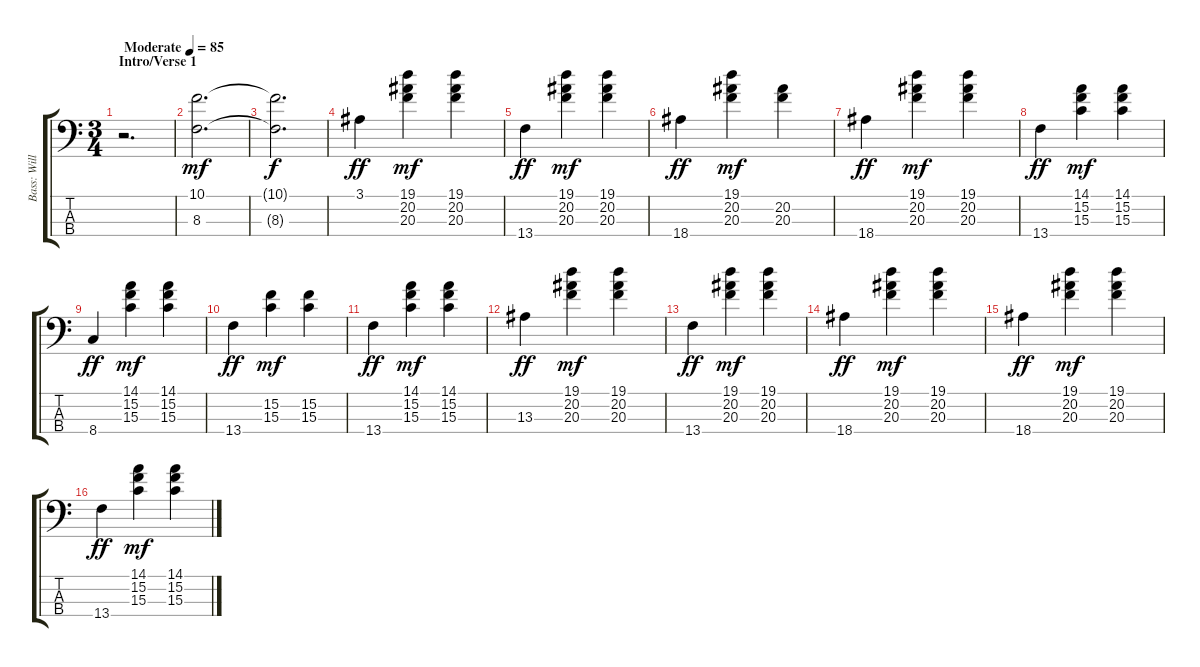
\track ("Bass: Willie Weeks" "Bass: Will") {instrument electricbassfinger}
\staff {score tabs}
\tuning (G2 D2 A1 E1) {hide}
\ts (3 4)
\section ("" "Intro/Verse 1")
\tempo (85 "Moderate")
\clef f4
\ks c
r.2{d dy mf instrument electricbassfinger} |
(10.1 8.3).2{d} |
(10.1{t} 8.3{t}).2{d dy f} |
3.1.4{dy ff} (19.1 20.2 20.3).4{dy mf} (19.1 20.2 20.3).4 |
13.4.4{dy ff} (19.1 20.2 20.3).4{dy mf} (19.1 20.2 20.3).4 |
18.4.4{dy ff} (19.1 20.2 20.3).4{dy mf} (20.2 20.3).4 |
18.4.4{dy ff} (19.1 20.2 20.3).4{dy mf} (19.1 20.2 20.3).4 |
13.4.4{dy ff} (14.1 15.2 15.3).4{dy mf} (14.1 15.2 15.3).4 |
8.4.4{dy ff} (14.1 15.2 15.3).4{dy mf} (14.1 15.2 15.3).4 |
13.4.4{dy ff} (15.2 15.3).4{dy mf} (15.2 15.3).4 |
13.4.4{dy ff} (14.1 15.2 15.3).4{dy mf} (14.1 15.2 15.3).4 |
13.3.4{dy ff} (19.1 20.2 20.3).4{dy mf} (19.1 20.2 20.3).4 |
13.4.4{dy ff} (19.1 20.2 20.3).4{dy mf} (19.1 20.2 20.3).4 |
18.4.4{dy ff} (19.1 20.2 20.3).4{dy mf} (19.1 20.2 20.3).4 |
18.4.4{dy ff} (19.1 20.2 20.3).4{dy mf} (19.1 20.2 20.3).4 |
13.4.4{dy ff} (14.1 15.2 15.3).4{dy mf} (14.1 15.2 15.3).4
